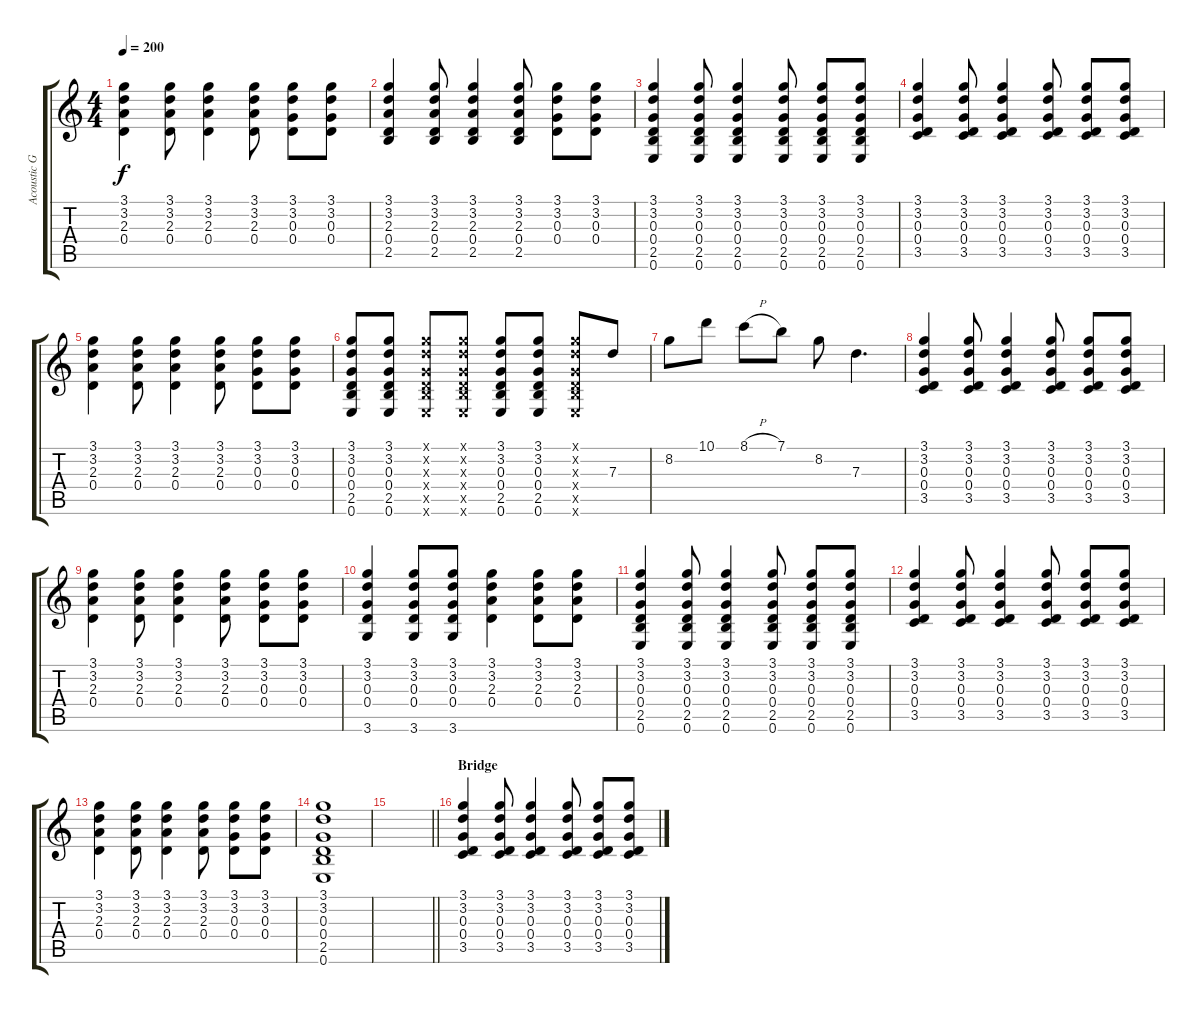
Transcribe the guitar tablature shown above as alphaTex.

\track ("Acoustic Guitar 2" "Acoustic G") {instrument acousticguitarsteel}
\staff {score tabs}
\tuning (E4 B3 G3 D3 A2 E2) {hide}
\ts (4 4)
\tempo 200
\clef g2
\ks c
(3.1 3.2 2.3 0.4).4{dy f} (3.1 3.2 2.3 0.4).8 (3.1 3.2 2.3 0.4).4 (3.1 3.2 2.3 0.4).8 (3.1 3.2 0.3 0.4).8 (3.1 3.2 0.3 0.4).8 |
(3.1 3.2 2.3 0.4 2.5).4 (3.1 3.2 2.3 0.4 2.5).8 (3.1 3.2 2.3 0.4 2.5).4 (3.1 3.2 2.3 0.4 2.5).8 (3.1 3.2 0.3 0.4).8 (3.1 3.2 0.3 0.4).8 |
(3.1 3.2 0.3 0.4 2.5 0.6).4 (3.1 3.2 0.3 0.4 2.5 0.6).8 (3.1 3.2 0.3 0.4 2.5 0.6).4 (3.1 3.2 0.3 0.4 2.5 0.6).8 (3.1 3.2 0.3 0.4 2.5 0.6).8 (3.1 3.2 0.3 0.4 2.5 0.6).8 |
(3.1 3.2 0.3 0.4 3.5).4 (3.1 3.2 0.3 0.4 3.5).8 (3.1 3.2 0.3 0.4 3.5).4 (3.1 3.2 0.3 0.4 3.5).8 (3.1 3.2 0.3 0.4 3.5).8 (3.1 3.2 0.3 0.4 3.5).8 |
(3.1 3.2 2.3 0.4).4 (3.1 3.2 2.3 0.4).8 (3.1 3.2 2.3 0.4).4 (3.1 3.2 2.3 0.4).8 (3.1 3.2 0.3 0.4).8 (3.1 3.2 0.3 0.4).8 |
(3.1 3.2 0.3 0.4 2.5 0.6).8 (3.1 3.2 0.3 0.4 2.5 0.6).8 (3.1{x} 3.2{x} 0.3{x} 0.4{x} 2.5{x} 0.6{x}).8 (3.1{x} 3.2{x} 0.3{x} 0.4{x} 2.5{x} 0.6{x}).8 (3.1 3.2 0.3 0.4 2.5 0.6).8 (3.1 3.2 0.3 0.4 2.5 0.6).8 (3.1{x} 3.2{x} 0.3{x} 0.4{x} 2.5{x} 0.6{x}).8 7.3.8 |
8.2.8 10.1.8 8.1{h}.8 7.1.8 8.2.8 7.3.4{d} |
(3.1 3.2 0.3 0.4 3.5).4 (3.1 3.2 0.3 0.4 3.5).8 (3.1 3.2 0.3 0.4 3.5).4 (3.1 3.2 0.3 0.4 3.5).8 (3.1 3.2 0.3 0.4 3.5).8 (3.1 3.2 0.3 0.4 3.5).8 |
(3.1 3.2 2.3 0.4).4 (3.1 3.2 2.3 0.4).8 (3.1 3.2 2.3 0.4).4 (3.1 3.2 2.3 0.4).8 (3.1 3.2 0.3 0.4).8 (3.1 3.2 0.3 0.4).8 |
(3.1 3.2 0.3 0.4 3.6).4 (3.1 3.2 0.3 0.4 3.6).8 (3.1 3.2 0.3 0.4 3.6).8 (3.1 3.2 2.3 0.4).4 (3.1 3.2 2.3 0.4).8 (3.1 3.2 2.3 0.4).8 |
(3.1 3.2 0.3 0.4 2.5 0.6).4 (3.1 3.2 0.3 0.4 2.5 0.6).8 (3.1 3.2 0.3 0.4 2.5 0.6).4 (3.1 3.2 0.3 0.4 2.5 0.6).8 (3.1 3.2 0.3 0.4 2.5 0.6).8 (3.1 3.2 0.3 0.4 2.5 0.6).8 |
(3.1 3.2 0.3 0.4 3.5).4 (3.1 3.2 0.3 0.4 3.5).8 (3.1 3.2 0.3 0.4 3.5).4 (3.1 3.2 0.3 0.4 3.5).8 (3.1 3.2 0.3 0.4 3.5).8 (3.1 3.2 0.3 0.4 3.5).8 |
(3.1 3.2 2.3 0.4).4 (3.1 3.2 2.3 0.4).8 (3.1 3.2 2.3 0.4).4 (3.1 3.2 2.3 0.4).8 (3.1 3.2 0.3 0.4).8 (3.1 3.2 0.3 0.4).8 |
(3.1 3.2 0.3 0.4 2.5 0.6).1 |
\barLineRight lightlight
|
\section ("" "Bridge")
(3.1 3.2 0.3 0.4 3.5).4 (3.1 3.2 0.3 0.4 3.5).8 (3.1 3.2 0.3 0.4 3.5).4 (3.1 3.2 0.3 0.4 3.5).8 (3.1 3.2 0.3 0.4 3.5).8 (3.1 3.2 0.3 0.4 3.5).8
